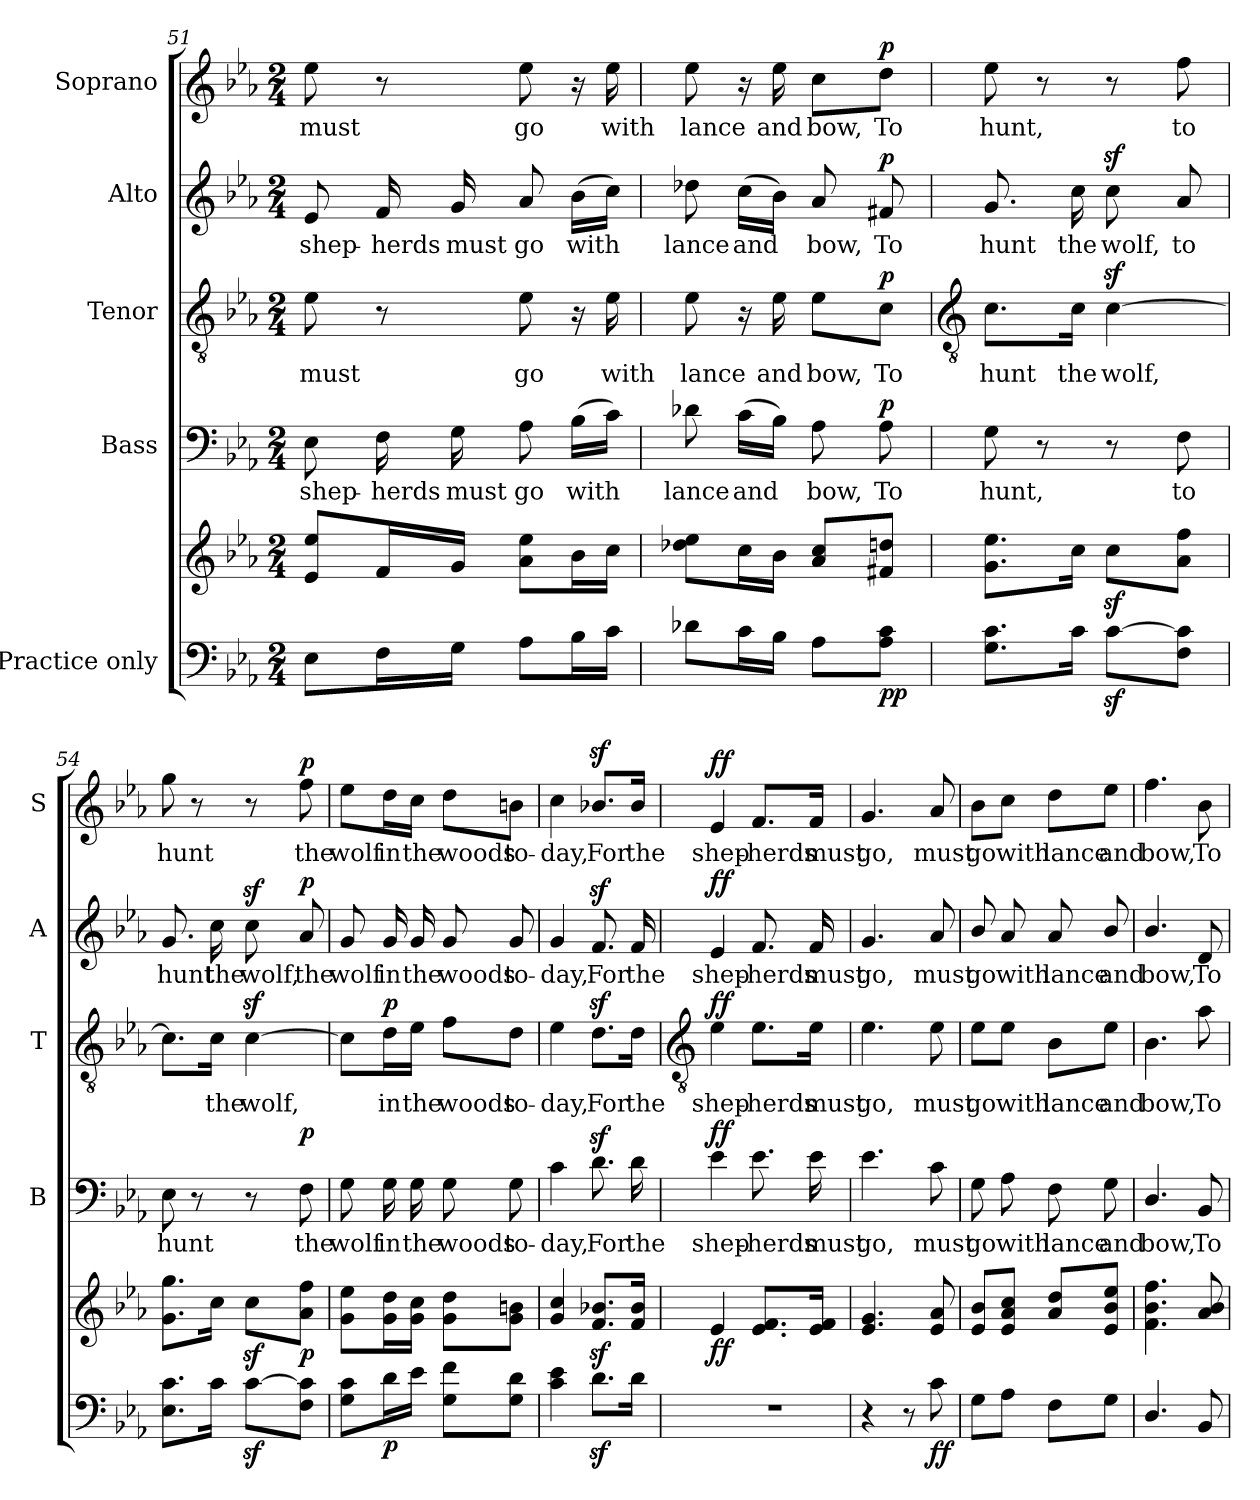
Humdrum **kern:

**kern	**kern	**dynam	**kern	**text	**dynam	**kern	**text	**dynam	**kern	**text	**dynam	**kern	**text	**dynam
*part5	*part5	*part5	*part4	*part4	*part4	*part3	*part3	*part3	*part2	*part2	*part2	*part1	*part1	*part1
*staff6	*staff5	*staff5/6	*staff4	*staff4	*staff4	*staff3	*staff3	*staff3	*staff2	*staff2	*staff2	*staff1	*staff1	*staff1
*I"Practice only	*	*	*I"Bass	*	*	*I"Tenor	*	*	*I"Alto	*	*	*I"Soprano	*	*
*	*	*	*I'B	*	*	*I'T	*	*	*I'A	*	*	*I'S	*	*
*clefF4	*clefG2	*	*clefF4	*	*	*clefGv2	*	*	*clefG2	*	*	*clefG2	*	*
*k[b-e-a-]	*k[b-e-a-]	*	*k[b-e-a-]	*	*	*k[b-e-a-]	*	*	*k[b-e-a-]	*	*	*k[b-e-a-]	*	*
*E-:	*E-:	*	*E-:	*	*	*E-:	*	*	*E-:	*	*	*E-:	*	*
*M2/4	*M2/4	*	*M2/4	*	*	*M2/4	*	*	*M2/4	*	*	*M2/4	*	*
=51	=51	=51	=51	=51	=51	=51	=51	=51	=51	=51	=51	=51	=51	=51
!	!	!	!	!LO:LY:b	!	!	!LO:LY:b	!	!	!LO:LY:b	!	!	!LO:LY:b	!
8E-\L	8e-/ 8ee-/L	.	8E-\	shep-	.	8e-\	must	.	8e-/	shep-	.	8ee-\	must	.
!	!	!	!	!LO:LY:b	!	!	!	!	!	!LO:LY:b	!	!	!	!
16F\L	16f/L	.	16F\	-herds	.	8r	.	.	16f/	-herds	.	8r	.	.
!	!	!	!	!LO:LY:b	!	!	!	!	!	!LO:LY:b	!	!	!	!
16G\JJ	16g/JJ	.	16G\	must	.	.	.	.	16g/	must	.	.	.	.
!	!	!	!	!LO:LY:b	!	!	!LO:LY:b	!	!	!LO:LY:b	!	!	!LO:LY:b	!
8A-\L	8a-\ 8ee-\L	.	8A-\	go	.	8e-\	go	.	8a-/	go	.	8ee-\	go	.
!	!	!	!	!LO:LY:b	!	!	!	!	!	!LO:LY:b	!	!	!	!
16B-\L	16b-\L	.	(>16B-\LL	with	.	16r	.	.	(>16b-\LL	with	.	16r	.	.
!	!	!	!	!	!	!	!LO:LY:b	!	!	!	!	!	!LO:LY:b	!
16c\JJ	16cc\JJ	.	16c\JJ)	.	.	16e-\	with	.	16cc\JJ)	.	.	16ee-\	with	.
=52	=52	=52	=52	=52	=52	=52	=52	=52	=52	=52	=52	=52	=52	=52
!	!	!	!	!LO:LY:b	!	!	!LO:LY:b	!	!	!LO:LY:b	!	!	!LO:LY:b	!
8d-X\L	8dd-X\ 8ee-\L	.	8d-X\	lance	.	8e-\	lance	.	8dd-X\	lance	.	8ee-\	lance	.
!	!	!	!	!LO:LY:b	!	!	!	!	!	!LO:LY:b	!	!	!	!
16c\L	16cc\L	.	(>16c\LL	and	.	16r	.	.	(>16cc\LL	and	.	16r	.	.
!	!	!	!	!	!	!	!LO:LY:b	!	!	!	!	!	!LO:LY:b	!
16B-\JJ	16b-\JJ	.	16B-\JJ)	.	.	16e-\	and	.	16b-\JJ)	.	.	16ee-\	and	.
!	!	!	!	!LO:LY:b	!	!	!LO:LY:b	!	!	!LO:LY:b	!	!	!LO:LY:b	!
8A-\L	8a-/ 8cc/L	.	8A-\	bow,	.	8e-\L	bow,	.	8a-/	bow,	.	8cc\L	bow,	.
!	!	!LO:DY:b=2	!	!LO:LY:b	!	!	!LO:LY:b	!	!	!LO:LY:b	!	!	!LO:LY:b	!
!	!	!LO:DY:n=1:b	!	!	!LO:DY:b	!	!	!LO:DY:b	!	!	!LO:DY:b	!	!	!LO:DY:b
8A-\ 8c\J	8f#X/ 8ddn/J	p p	8A-\	To	p	8c\J	To	p	8f#X/	To	p	8dd\J	To	p
!!LO:LB:g=z
=53	=53	=53	=53	=53	=53	=53	=53	=53	=53	=53	=53	=53	=53	=53
*	*	*	*	*	*	*clefGv2	*	*	*	*	*	*	*	*
!	!	!	!	!LO:LY:b	!	!	!LO:LY:b	!	!	!LO:LY:b	!	!	!LO:LY:b	!
8.G\ 8.c\L	8.g\ 8.ee-\L	.	8G\	hunt,	.	8.c\L	hunt	.	8.g/	hunt	.	8ee-\	hunt,	.
.	.	.	8r	.	.	.	.	.	.	.	.	8r	.	.
!	!	!	!	!	!	!	!LO:LY:b	!	!	!LO:LY:b	!	!	!	!
16c\Jk	16cc\Jk	.	.	.	.	16c\Jk	the	.	16cc\	the	.	.	.	.
!	!	!	!	!	!	!	!LO:LY:b	!	!	!LO:LY:b	!	!	!	!
[8cz<\L	8ccz<\L	.	8r	.	.	[4cz<\	wolf,	.	8ccz<\	wolf,	.	8r	.	.
!	!	!	!	!LO:LY:b	!	!	!	!	!	!LO:LY:b	!	!	!LO:LY:b	!
8F\ 8c\]J	8a-\ 8ff\J	.	8F\	to	.	.	.	.	8a-/	to	.	8ff\	to	.
=54	=54	=54	=54	=54	=54	=54	=54	=54	=54	=54	=54	=54	=54	=54
!	!	!	!	!LO:LY:b	!	!	!	!	!	!LO:LY:b	!	!	!LO:LY:b	!
8.E-\ 8.c\L	8.g\ 8.gg\L	.	8E-\	hunt	.	8.c\L]	.	.	8.g/	hunt	.	8gg\	hunt	.
.	.	.	8r	.	.	.	.	.	.	.	.	8r	.	.
!	!	!	!	!	!	!	!LO:LY:b	!	!	!LO:LY:b	!	!	!	!
16c\Jk	16cc\Jk	.	.	.	.	16c\Jk	the	.	16cc\	the	.	.	.	.
!	!	!	!	!	!	!	!LO:LY:b	!	!	!LO:LY:b	!	!	!	!
[8cz<\L	8ccz<\L	.	8r	.	.	[4cz<\	wolf,	.	8ccz<\	wolf,	.	8r	.	.
!	!	!LO:DY:b	!	!LO:LY:b	!LO:DY:b	!	!	!	!	!LO:LY:b	!LO:DY:b	!	!LO:LY:b	!LO:DY:b
8F\ 8c\]J	8a-\ 8ff\J	p	8F\	the	p	.	.	.	8a-/	the	p	8ff\	the	p
=55	=55	=55	=55	=55	=55	=55	=55	=55	=55	=55	=55	=55	=55	=55
!	!	!	!	!LO:LY:b	!	!	!	!	!	!LO:LY:b	!	!	!LO:LY:b	!
8G\ 8c\L	8g\ 8ee-\L	.	8G\	wolf	.	8c\L]	.	.	8g/	wolf	.	8ee-\L	wolf	.
!	!	!LO:DY:b=2	!	!LO:LY:b	!	!	!LO:LY:b	!LO:DY:b	!	!LO:LY:b	!	!	!LO:LY:b	!
16d\L	16g\ 16dd\L	p	16G\	in	.	16d\L	in	p	16g/	in	.	16dd\L	in	.
!	!	!	!	!LO:LY:b	!	!	!LO:LY:b	!	!	!LO:LY:b	!	!	!LO:LY:b	!
16e-\JJ	16g\ 16cc\JJ	.	16G\	the	.	16e-\JJ	the	.	16g/	the	.	16cc\JJ	the	.
!	!	!	!	!LO:LY:b	!	!	!LO:LY:b	!	!	!LO:LY:b	!	!	!LO:LY:b	!
8G\ 8f\L	8g\ 8dd\L	.	8G\	woods	.	8f\L	woods	.	8g/	woods	.	8dd\L	woods	.
!	!	!	!	!LO:LY:b	!	!	!LO:LY:b	!	!	!LO:LY:b	!	!	!LO:LY:b	!
8G\ 8d\J	8g\ 8bn\J	.	8G\	to-	.	8d\J	to-	.	8g/	to-	.	8bn\J	to-	.
=56	=56	=56	=56	=56	=56	=56	=56	=56	=56	=56	=56	=56	=56	=56
!	!	!	!	!LO:LY:b	!	!	!LO:LY:b	!	!	!LO:LY:b	!	!	!LO:LY:b	!
4c\ 4e-\	4g/ 4cc/	.	4c\	-day,	.	4e-\	-day,	.	4g/	-day,	.	4cc\	-day,	.
!	!	!	!	!LO:LY:b	!	!	!LO:LY:b	!	!	!LO:LY:b	!	!	!LO:LY:b	!
8.dz<\L	8.f/z< 8.b-X/z<L	.	8.dz<\	For	.	8.dz<\L	For	.	8.fz</	For	.	8.b-Xz</L	For	.
!	!	!	!	!LO:LY:b	!	!	!LO:LY:b	!	!	!LO:LY:b	!	!	!LO:LY:b	!
16d\Jk	16f/ 16b-/Jk	.	16d\	the	.	16d\Jk	the	.	16f/	the	.	16b-/Jk	the	.
!!LO:PB:g=z
=57	=57	=57	=57	=57	=57	=57	=57	=57	=57	=57	=57	=57	=57	=57
*	*	*	*	*	*	*clefGv2	*	*	*	*	*	*	*	*
!	!	!LO:DY:b	!	!LO:LY:b	!LO:DY:b	!	!LO:LY:b	!LO:DY:b	!	!LO:LY:b	!LO:DY:b	!	!LO:LY:b	!LO:DY:b
2r	4e-/	ff	4e-\	shep-	ff	4e-\	shep-	ff	4e-/	shep-	ff	4e-/	shep-	ff
!	!	!	!	!LO:LY:b	!	!	!LO:LY:b	!	!	!LO:LY:b	!	!	!LO:LY:b	!
.	8.e-/ 8.f/L	.	8.e-\	-herds	.	8.e-\L	-herds	.	8.f/	-herds	.	8.f/L	-herds	.
!	!	!	!	!LO:LY:b	!	!	!LO:LY:b	!	!	!LO:LY:b	!	!	!LO:LY:b	!
.	16e-/ 16f/Jk	.	16e-\	must	.	16e-\Jk	must	.	16f/	must	.	16f/Jk	must	.
=58	=58	=58	=58	=58	=58	=58	=58	=58	=58	=58	=58	=58	=58	=58
!	!	!	!	!LO:LY:b	!	!	!LO:LY:b	!	!	!LO:LY:b	!	!	!LO:LY:b	!
4r	4.e-/ 4.g/	.	4.e-\	go,	.	4.e-\	go,	.	4.g/	go,	.	4.g/	go,	.
8r	.	.	.	.	.	.	.	.	.	.	.	.	.	.
!	!	!LO:DY:b=2	!	!LO:LY:b	!	!	!LO:LY:b	!	!	!LO:LY:b	!	!	!LO:LY:b	!
8c\	8e-/ 8a-/	ff	8c\	must	.	8e-\	must	.	8a-/	must	.	8a-/	must	.
=59	=59	=59	=59	=59	=59	=59	=59	=59	=59	=59	=59	=59	=59	=59
!	!	!	!	!LO:LY:b	!	!	!LO:LY:b	!	!	!LO:LY:b	!	!	!LO:LY:b	!
8G\L	8e-/ 8b-/L	.	8G\	go	.	8e-\L	go	.	8b-/	go	.	8b-\L	go	.
!	!	!	!	!LO:LY:b	!	!	!LO:LY:b	!	!	!LO:LY:b	!	!	!LO:LY:b	!
8A-\J	8e-/ 8a-/ 8cc/J	.	8A-\	with	.	8e-\J	with	.	8a-/	with	.	8cc\J	with	.
!	!	!	!	!LO:LY:b	!	!	!LO:LY:b	!	!	!LO:LY:b	!	!	!LO:LY:b	!
8F\L	8a-/ 8dd/L	.	8F\	lance	.	8B-\L	lance	.	8a-/	lance	.	8dd\L	lance	.
!	!	!	!	!LO:LY:b	!	!	!LO:LY:b	!	!	!LO:LY:b	!	!	!LO:LY:b	!
8G\J	8e-/ 8b-/ 8ee-/J	.	8G\	and	.	8e-\J	and	.	8b-/	and	.	8ee-\J	and	.
=60	=60	=60	=60	=60	=60	=60	=60	=60	=60	=60	=60	=60	=60	=60
!	!	!	!	!LO:LY:b	!	!	!LO:LY:b	!	!	!LO:LY:b	!	!	!LO:LY:b	!
4.D/	4.f\ 4.b-\ 4.ff\	.	4.D/	bow,	.	4.B-\	bow,	.	4.b-/	bow,	.	4.ff\	bow,	.
!	!	!	!	!LO:LY:b	!	!	!LO:LY:b	!	!	!LO:LY:b	!	!	!LO:LY:b	!
8BB-/	8a-/ 8b-/	.	8BB-/	To	.	8a-\	To	.	8d/	To	.	8b-\	To	.
=	=	=	=	=	=	=	=	=	=	=	=	=	=	=
*-	*-	*-	*-	*-	*-	*-	*-	*-	*-	*-	*-	*-	*-	*-
